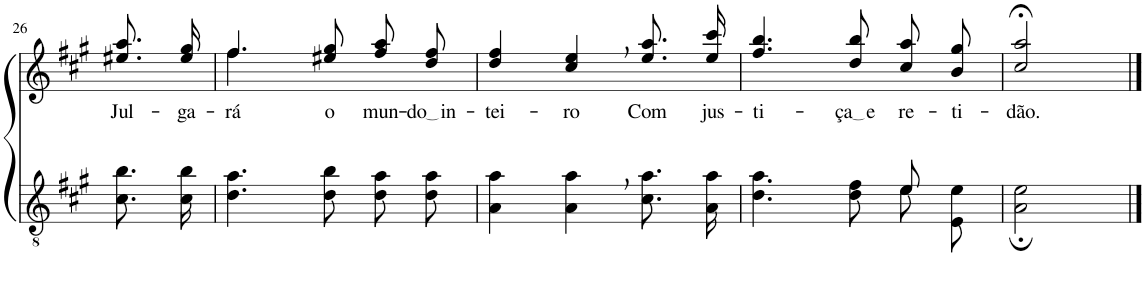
**kern	**kern	**text
*part2	*part1	*part1
*staff2	*staff1	*staff1
*I"Parte III e IV	*I"Parte I e II	*
!!LO:PB:g=z
*clefGv2	*clefG2	*
*Trd5c9	*Trd5c9	*
*k[f#c#g#]	*k[f#c#g#]	*
*M3/4	*M3/4	*
=26	=26	=26
!	!	!LO:LY:b
8.c#\ 8.b\L	8.ee#X\ 8.aa\L	Jul-
!	!	!LO:LY:b
16c#\ 16b\Jk	16ee#\ 16gg#\Jk	-ga-
=27	=27	=27
!	!	!LO:LY:b
*	*^	*
4.d\ 4.a\	4.ff#\	4.ff#/	-rá
!	!	!	!LO:LY:b
8d\ 8b\	4.ryy	8ee#X/ 8gg#/	o
!	!	!	!LO:LY:b
8d\ 8a\L	.	8ff#\ 8aa\L	mun-
!	!	!	!LO:LY:b
8d\ 8a\J	.	8dd\ 8ff#\J	do in
=28	=28	=28	=28
!	!	!	!LO:LY:b
*	*v	*v	*
4A\ 4a\	4dd/ 4ff#/	-tei-
!	!	!LO:LY:b
4A\, 4a\,	4cc#/, 4ee/,	-ro
!	!	!LO:LY:b
8.c#\ 8.a\L	8.ee\ 8.aa\L	Com
!	!	!LO:LY:b
16A\ 16a\Jk	16ee\ 16ccc#\Jk	jus-
=29	=29	=29
*^	*	*
!	!	!	!LO:LY:b
2ryy	4.d\ 4.a\	4.ff#/ 4.bb/	-ti-
!	!	!	!LO:LY:b
.	8d\ 8f#\	8dd/ 8bb/	ça e
!	!	!	!LO:LY:b
8e/	8e\L	8cc#\ 8aa\L	re-
!	!	!	!LO:LY:b
8ryy	8E\ 8e\J	8b\ 8gg#\J	-ti-
=30	=30	=30	=30
!	!	!	!LO:LY:b
*v	*v	*	*
2A\; 2e\;	2cc#/;< 2aa/;<	-dão.
==	==	==
*-	*-	*-
